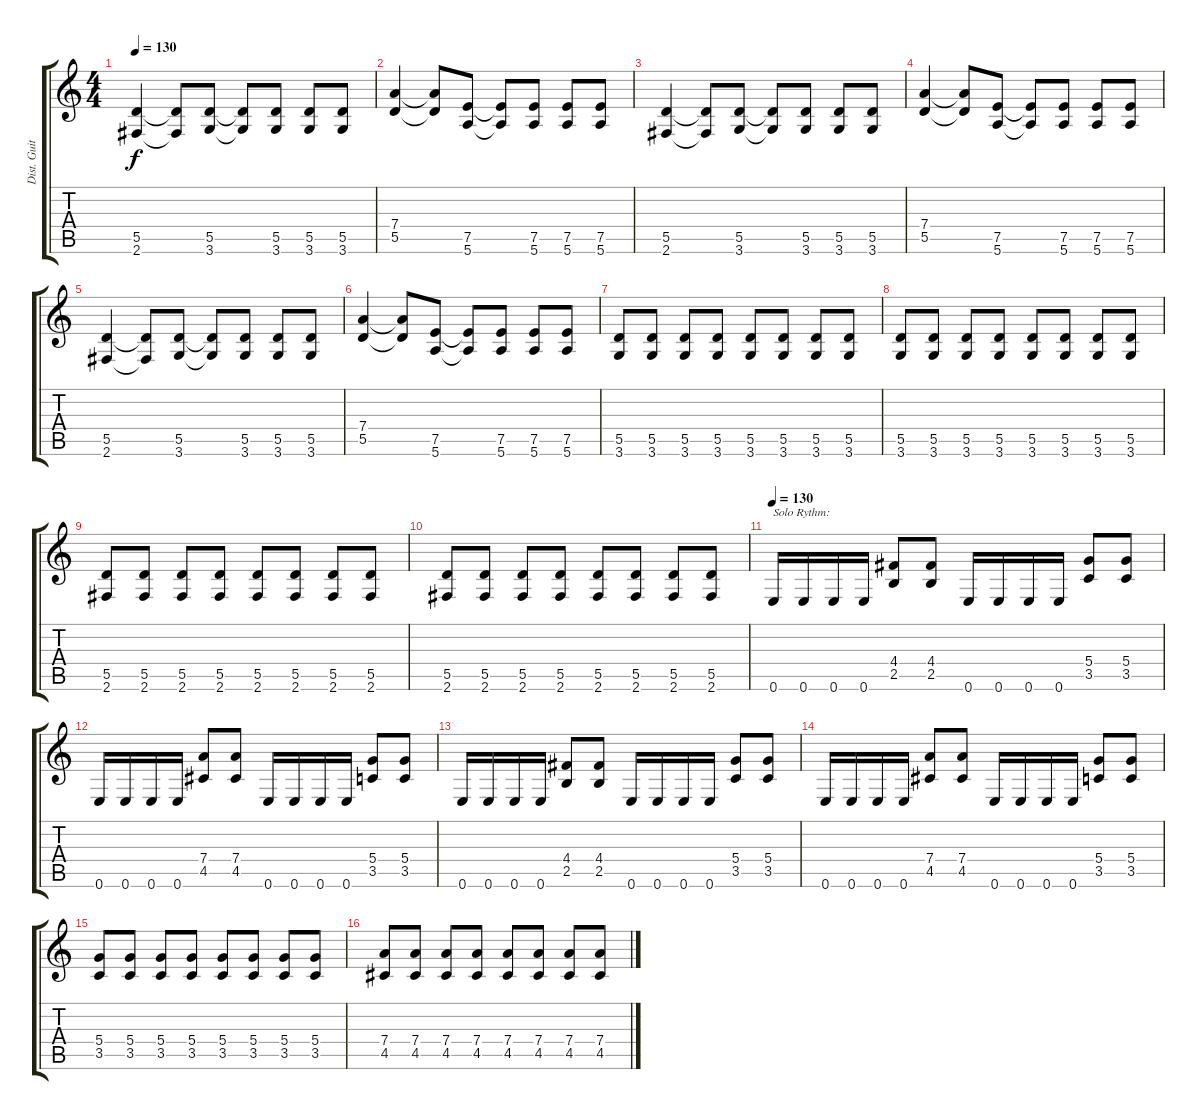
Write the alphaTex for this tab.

\track ("Dist. Guitar 2" "Dist. Guit") {instrument distortionguitar}
\staff {score tabs}
\tuning (E4 B3 G3 D3 A2 E2) {hide}
\ts (4 4)
\tempo 130
\clef g2
\ks c
(5.5 2.6).4{dy f} (5.5{t} 2.6{t}).8 (5.5 3.6).8 (5.5{t} 3.6{t}).8 (5.5 3.6).8 (5.5 3.6).8 (5.5 3.6).8 |
(7.4 5.5).4 (7.4{t} 5.5{t}).8 (7.5 5.6).8 (7.5{t} 5.6{t}).8 (7.5 5.6).8 (7.5 5.6).8 (7.5 5.6).8 |
(5.5 2.6).4 (5.5{t} 2.6{t}).8 (5.5 3.6).8 (5.5{t} 3.6{t}).8 (5.5 3.6).8 (5.5 3.6).8 (5.5 3.6).8 |
(7.4 5.5).4 (7.4{t} 5.5{t}).8 (7.5 5.6).8 (7.5{t} 5.6{t}).8 (7.5 5.6).8 (7.5 5.6).8 (7.5 5.6).8 |
(5.5 2.6).4 (5.5{t} 2.6{t}).8 (5.5 3.6).8 (5.5{t} 3.6{t}).8 (5.5 3.6).8 (5.5 3.6).8 (5.5 3.6).8 |
(7.4 5.5).4 (7.4{t} 5.5{t}).8 (7.5 5.6).8 (7.5{t} 5.6{t}).8 (7.5 5.6).8 (7.5 5.6).8 (7.5 5.6).8 |
(5.5 3.6).8 (5.5 3.6).8 (5.5 3.6).8 (5.5 3.6).8 (5.5 3.6).8 (5.5 3.6).8 (5.5 3.6).8 (5.5 3.6).8 |
(5.5 3.6).8 (5.5 3.6).8 (5.5 3.6).8 (5.5 3.6).8 (5.5 3.6).8 (5.5 3.6).8 (5.5 3.6).8 (5.5 3.6).8 |
(5.5 2.6).8 (5.5 2.6).8 (5.5 2.6).8 (5.5 2.6).8 (5.5 2.6).8 (5.5 2.6).8 (5.5 2.6).8 (5.5 2.6).8 |
(5.5 2.6).8 (5.5 2.6).8 (5.5 2.6).8 (5.5 2.6).8 (5.5 2.6).8 (5.5 2.6).8 (5.5 2.6).8 (5.5 2.6).8 |
\tempo 130
0.6.16{txt "Solo Rythm:"} 0.6.16 0.6.16 0.6.16 (4.4 2.5).8 (4.4 2.5).8 0.6.16 0.6.16 0.6.16 0.6.16 (5.4 3.5).8 (5.4 3.5).8 |
0.6.16 0.6.16 0.6.16 0.6.16 (7.4 4.5).8 (7.4 4.5).8 0.6.16 0.6.16 0.6.16 0.6.16 (5.4 3.5).8 (5.4 3.5).8 |
0.6.16 0.6.16 0.6.16 0.6.16 (4.4 2.5).8 (4.4 2.5).8 0.6.16 0.6.16 0.6.16 0.6.16 (5.4 3.5).8 (5.4 3.5).8 |
0.6.16 0.6.16 0.6.16 0.6.16 (7.4 4.5).8 (7.4 4.5).8 0.6.16 0.6.16 0.6.16 0.6.16 (5.4 3.5).8 (5.4 3.5).8 |
(5.4 3.5).8 (5.4 3.5).8 (5.4 3.5).8 (5.4 3.5).8 (5.4 3.5).8 (5.4 3.5).8 (5.4 3.5).8 (5.4 3.5).8 |
(7.4 4.5).8 (7.4 4.5).8 (7.4 4.5).8 (7.4 4.5).8 (7.4 4.5).8 (7.4 4.5).8 (7.4 4.5).8 (7.4 4.5).8
